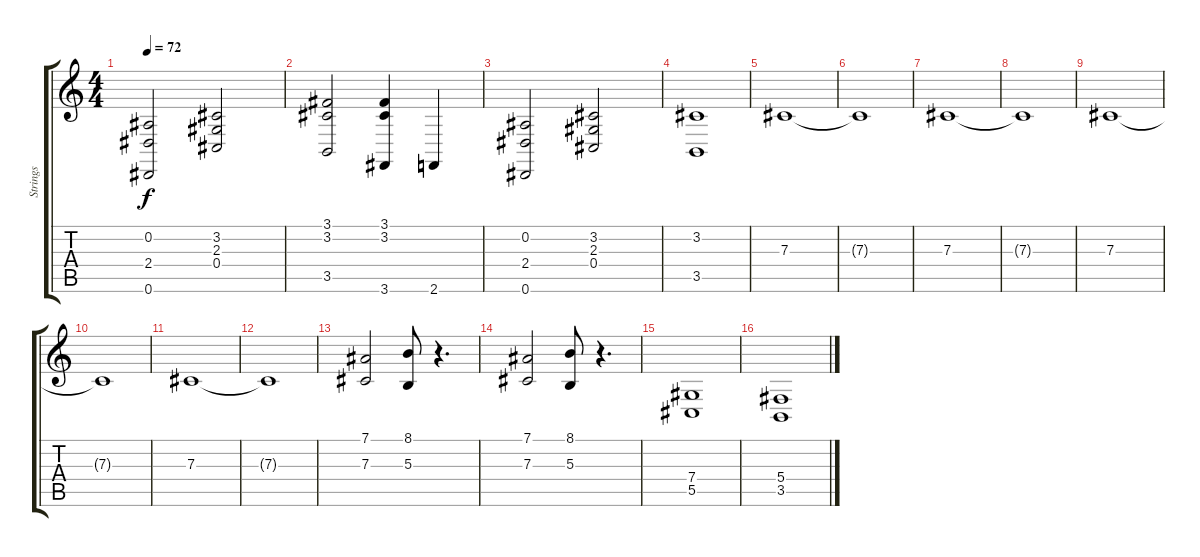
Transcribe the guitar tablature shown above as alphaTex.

\track ("Strings" "Strings") {instrument synthstrings1}
\staff {score tabs}
\tuning (Eb4 Bb3 Gb3 Db3 Ab2 Eb2) {hide}
\ts (4 4)
\tempo 72
\clef g2
\ks c
(0.2 2.4 0.6).2{dy f} (3.2 2.3 0.4).2 |
(3.1 3.2 3.5).2 (3.1 3.2 3.6).4 2.6.4 |
(0.2 2.4 0.6).2 (3.2 2.3 0.4).2 |
(3.2 3.5).1 |
7.3.1 |
7.3{t}.1 |
7.3.1 |
7.3{t}.1 |
7.3.1 |
7.3{t}.1 |
7.3.1 |
7.3{t}.1 |
(7.1 7.3).2 (8.1 5.3).8 r.4{d} |
(7.1 7.3).2 (8.1 5.3).8 r.4{d} |
(7.4 5.5).1{volume 9 instrument distortionguitar} |
(5.4 3.5).1
